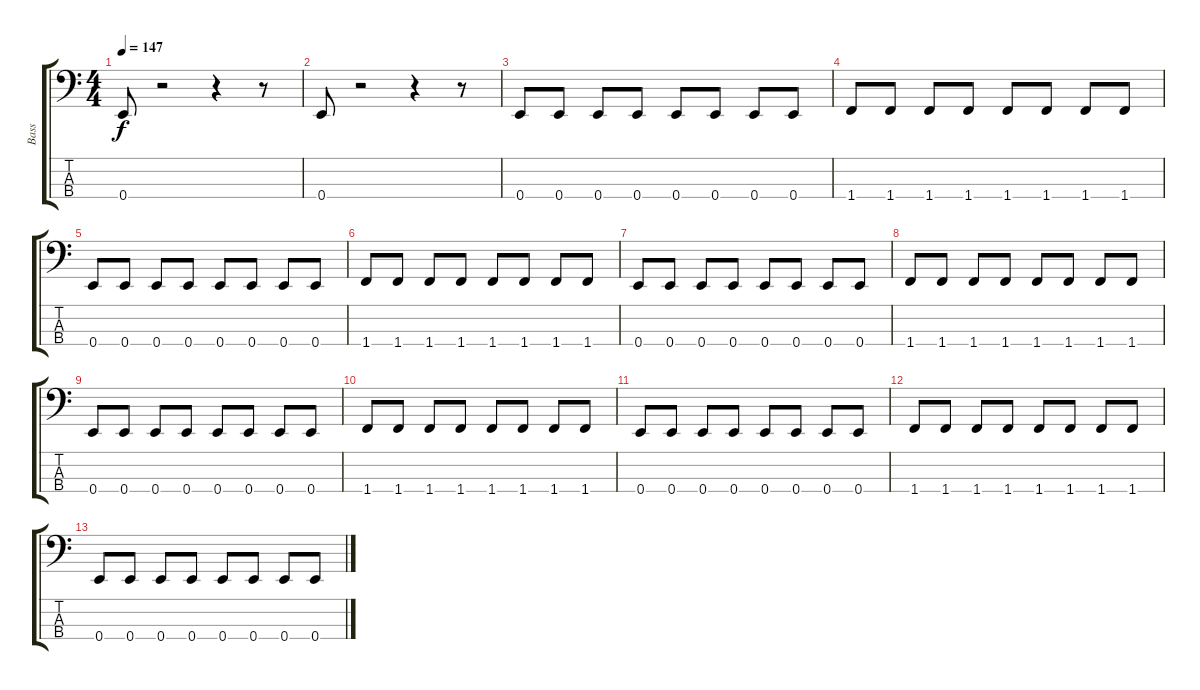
\track ("Bass" "Bass") {instrument electricbassfinger}
\staff {score tabs}
\tuning (G2 D2 A1 E1) {hide}
\ts (4 4)
\tempo 147
\clef f4
\ks c
0.4.8{dy f} r.2 r.4 r.8 |
0.4.8 r.2 r.4 r.8 |
0.4.8 0.4.8 0.4.8 0.4.8 0.4.8 0.4.8 0.4.8 0.4.8 |
1.4.8 1.4.8 1.4.8 1.4.8 1.4.8 1.4.8 1.4.8 1.4.8 |
0.4.8 0.4.8 0.4.8 0.4.8 0.4.8 0.4.8 0.4.8 0.4.8 |
1.4.8 1.4.8 1.4.8 1.4.8 1.4.8 1.4.8 1.4.8 1.4.8 |
0.4.8 0.4.8 0.4.8 0.4.8 0.4.8 0.4.8 0.4.8 0.4.8 |
1.4.8 1.4.8 1.4.8 1.4.8 1.4.8 1.4.8 1.4.8 1.4.8 |
0.4.8 0.4.8 0.4.8 0.4.8 0.4.8 0.4.8 0.4.8 0.4.8 |
1.4.8 1.4.8 1.4.8 1.4.8 1.4.8 1.4.8 1.4.8 1.4.8 |
0.4.8 0.4.8 0.4.8 0.4.8 0.4.8 0.4.8 0.4.8 0.4.8 |
1.4.8 1.4.8 1.4.8 1.4.8 1.4.8 1.4.8 1.4.8 1.4.8 |
0.4.8 0.4.8 0.4.8 0.4.8 0.4.8 0.4.8 0.4.8 0.4.8
